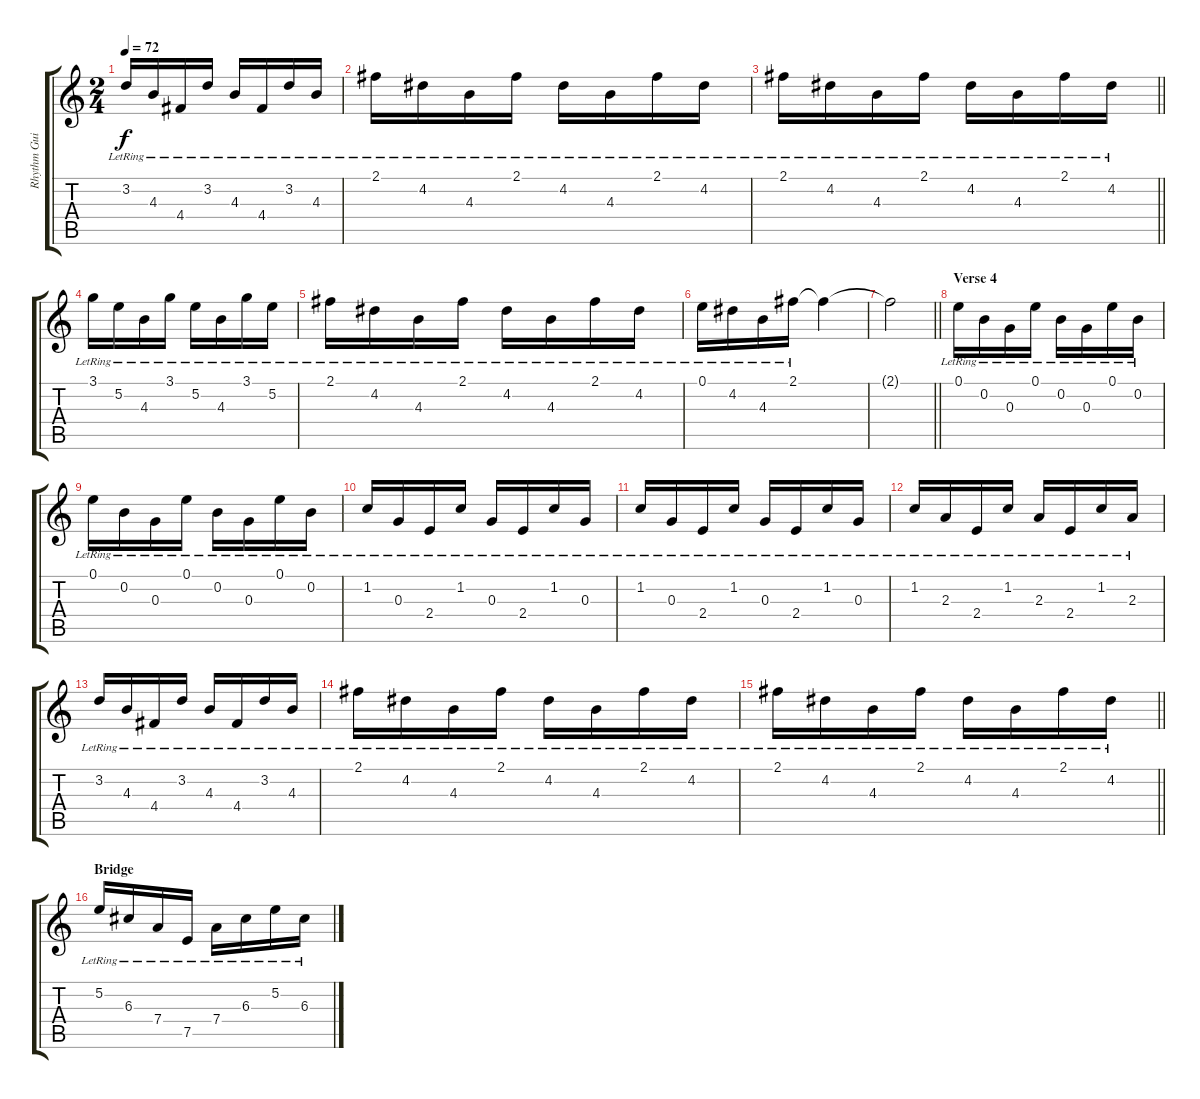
\track ("Rhythm Guitar" "Rhythm Gui") {instrument electricguitarclean}
\staff {score tabs}
\tuning (E4 B3 G3 D3 A2 E2) {hide}
\ts (2 4)
\tempo 72
\clef g2
\ks c
3.2{lr}.16{dy f} 4.3{lr}.16 4.4{lr}.16 3.2{lr}.16 4.3{lr}.16 4.4{lr}.16 3.2{lr}.16 4.3{lr}.16 |
2.1{lr}.16 4.2{lr}.16 4.3{lr}.16 2.1{lr}.16 4.2{lr}.16 4.3{lr}.16 2.1{lr}.16 4.2{lr}.16 |
\barLineRight lightlight
2.1{lr}.16 4.2{lr}.16 4.3{lr}.16 2.1{lr}.16 4.2{lr}.16 4.3{lr}.16 2.1{lr}.16 4.2{lr}.16 |
3.1{lr}.16 5.2{lr}.16 4.3{lr}.16 3.1{lr}.16 5.2{lr}.16 4.3{lr}.16 3.1{lr}.16 5.2{lr}.16 |
2.1{lr}.16 4.2{lr}.16 4.3{lr}.16 2.1{lr}.16 4.2{lr}.16 4.3{lr}.16 2.1{lr}.16 4.2{lr}.16 |
0.1{lr}.16 4.2{lr}.16 4.3{lr}.16 2.1{lr}.16 2.1{t}.4 |
\barLineRight lightlight
2.1{t}.2 |
\section ("" "Verse 4")
0.1{lr}.16 0.2{lr}.16 0.3{lr}.16 0.1{lr}.16 0.2{lr}.16 0.3{lr}.16 0.1{lr}.16 0.2{lr}.16 |
0.1{lr}.16 0.2{lr}.16 0.3{lr}.16 0.1{lr}.16 0.2{lr}.16 0.3{lr}.16 0.1{lr}.16 0.2{lr}.16 |
1.2{lr}.16 0.3{lr}.16 2.4{lr}.16 1.2{lr}.16 0.3{lr}.16 2.4{lr}.16 1.2{lr}.16 0.3{lr}.16 |
1.2{lr}.16 0.3{lr}.16 2.4{lr}.16 1.2{lr}.16 0.3{lr}.16 2.4{lr}.16 1.2{lr}.16 0.3{lr}.16 |
1.2{lr}.16 2.3{lr}.16 2.4{lr}.16 1.2{lr}.16 2.3{lr}.16 2.4{lr}.16 1.2{lr}.16 2.3{lr}.16 |
3.2{lr}.16 4.3{lr}.16 4.4{lr}.16 3.2{lr}.16 4.3{lr}.16 4.4{lr}.16 3.2{lr}.16 4.3{lr}.16 |
2.1{lr}.16 4.2{lr}.16 4.3{lr}.16 2.1{lr}.16 4.2{lr}.16 4.3{lr}.16 2.1{lr}.16 4.2{lr}.16 |
\barLineRight lightlight
2.1{lr}.16 4.2{lr}.16 4.3{lr}.16 2.1{lr}.16 4.2{lr}.16 4.3{lr}.16 2.1{lr}.16 4.2{lr}.16 |
\section ("" "Bridge")
5.2{lr}.16 6.3{lr}.16 7.4{lr}.16 7.5{lr}.16 7.4{lr}.16 6.3{lr}.16 5.2{lr}.16 6.3{lr}.16
